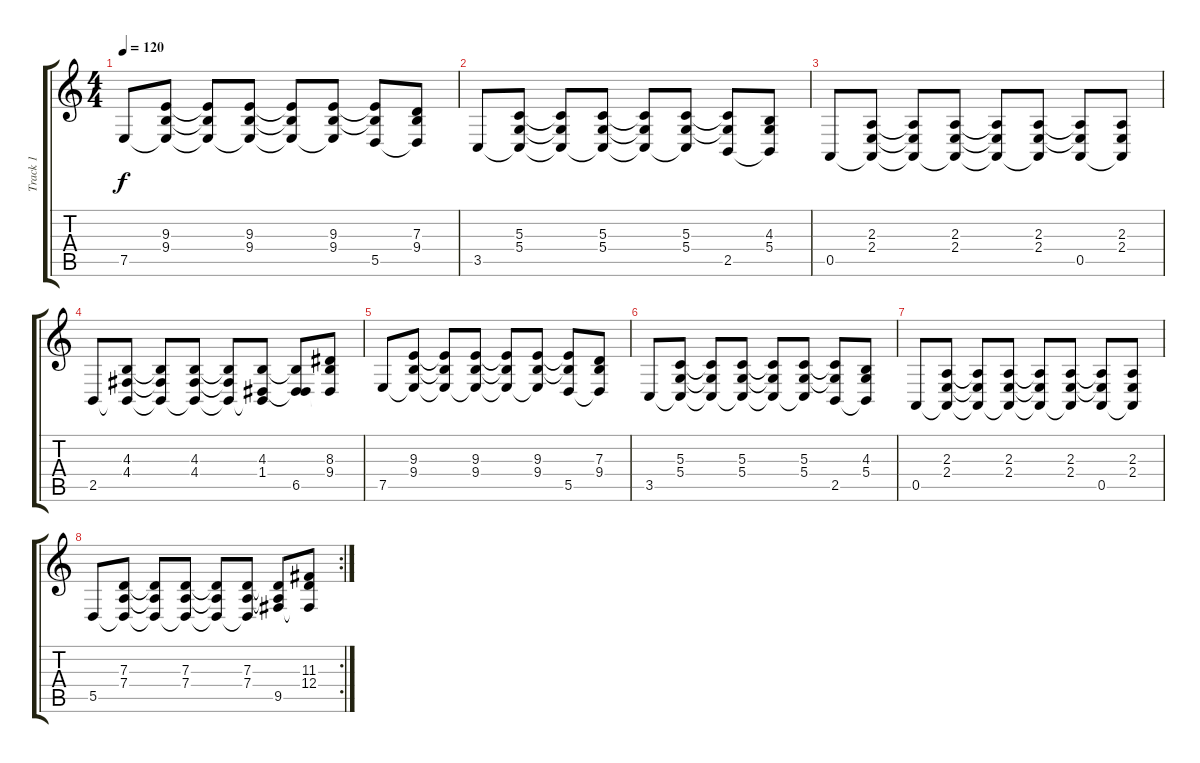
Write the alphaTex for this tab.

\track ("Track 1" "Track 1") {instrument marimba}
\staff {score tabs}
\tuning (E4 B3 G3 D3 A2 E2) {hide}
\ts (4 4)
\tempo 120
\clef g2
\ks c
7.5.8{dy f} (9.3 9.4 7.5{t}).8 (9.3{t} 9.4{t} 7.5{t}).8 (9.3 9.4 7.5{t}).8 (9.3{t} 9.4{t} 7.5{t}).8 (9.3 9.4 7.5{t}).8 (9.3{t} 9.4{t} 5.5).8 (7.3 9.4 5.5{t}).8 |
3.5.8 (5.3 5.4 3.5{t}).8 (5.3{t} 5.4{t} 3.5{t}).8 (5.3 5.4 3.5{t}).8 (5.3{t} 5.4{t} 3.5{t}).8 (5.3 5.4 3.5{t}).8 (5.3{t} 5.4{t} 2.5).8 (4.3 5.4 2.5{t}).8 |
0.5.8 (2.3 2.4 0.5{t}).8 (2.3{t} 2.4{t} 0.5{t}).8 (2.3 2.4 0.5{t}).8 (2.3{t} 2.4{t} 0.5{t}).8 (2.3 2.4 0.5{t}).8 (2.3{t} 2.4{t} 0.5).8 (2.3 2.4 0.5{t}).8 |
2.5.8 (4.3 4.4 2.5{t}).8 (4.3{t} 4.4{t} 2.5{t}).8 (4.3 4.4 2.5{t}).8 (4.3{t} 4.4{t} 2.5{t}).8 (4.3 1.4 2.5{t}).8 (4.3{t} 1.4{t} 6.5).8 (8.3 9.4 6.5{t}).8 |
7.5.8 (9.3 9.4 7.5{t}).8 (9.3{t} 9.4{t} 7.5{t}).8 (9.3 9.4 7.5{t}).8 (9.3{t} 9.4{t} 7.5{t}).8 (9.3 9.4 7.5{t}).8 (9.3{t} 9.4{t} 5.5).8 (7.3 9.4 5.5{t}).8 |
3.5.8 (5.3 5.4 3.5{t}).8 (5.3{t} 5.4{t} 3.5{t}).8 (5.3 5.4 3.5{t}).8 (5.3{t} 5.4{t} 3.5{t}).8 (5.3 5.4 3.5{t}).8 (5.3{t} 5.4{t} 2.5).8 (4.3 5.4 2.5{t}).8 |
0.5.8 (2.3 2.4 0.5{t}).8 (2.3{t} 2.4{t} 0.5{t}).8 (2.3 2.4 0.5{t}).8 (2.3{t} 2.4{t} 0.5{t}).8 (2.3 2.4 0.5{t}).8 (2.3{t} 2.4{t} 0.5).8 (2.3 2.4 0.5{t}).8 |
\rc 2
5.5.8 (7.3 7.4 5.5{t}).8 (7.3{t} 7.4{t} 5.5{t}).8 (7.3 7.4 5.5{t}).8 (7.3{t} 7.4{t} 5.5{t}).8 (7.3 7.4 5.5{t}).8 (7.3{t} 7.4{t} 9.5).8 (11.3 12.4 9.5{t}).8
